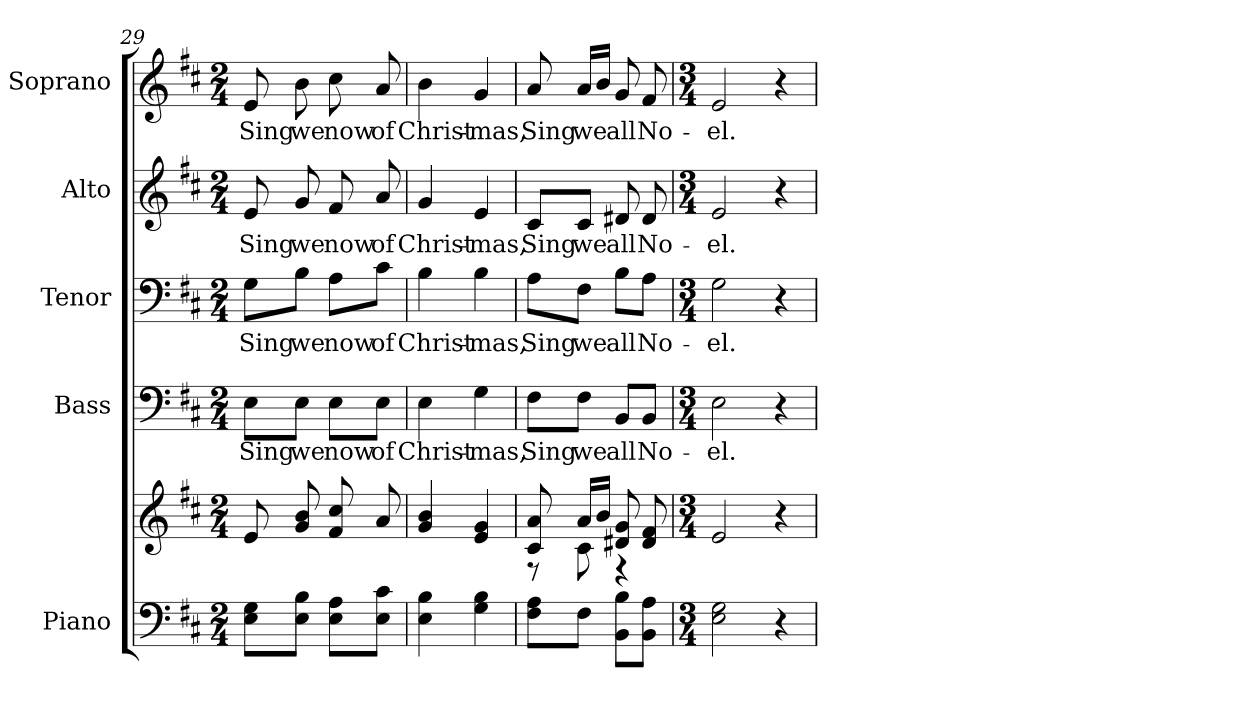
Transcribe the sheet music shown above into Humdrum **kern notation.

**kern	**kern	**kern	**text	**kern	**text	**kern	**text	**kern	**text
*part5	*part5	*part4	*part4	*part3	*part3	*part2	*part2	*part1	*part1
*staff6	*staff5	*staff4	*staff4	*staff3	*staff3	*staff2	*staff2	*staff1	*staff1
*I"Piano	*	*I"Bass	*	*I"Tenor	*	*I"Alto	*	*I"Soprano	*
*I'Pno.	*	*I'B.	*	*I'T.	*	*I'A.	*	*I'S.	*
!!LO:PB:g=z
*clefF4	*clefG2	*clefF4	*	*clefF4	*	*clefG2	*	*clefG2	*
*k[f#c#]	*k[f#c#]	*k[f#c#]	*	*k[f#c#]	*	*k[f#c#]	*	*k[f#c#]	*
*D:	*D:	*D:	*	*D:	*	*D:	*	*D:	*
*M2/4	*M2/4	*M2/4	*	*M2/4	*	*M2/4	*	*M2/4	*
=29	=29	=29	=29	=29	=29	=29	=29	=29	=29
!	!	!	!LO:LY:b:color=#000000	!	!	!	!	!	!
!	!	!	!	!	!LO:LY:b:color=#000000	!	!	!	!
!	!	!	!	!	!	!	!LO:LY:b:color=#000000	!	!
!	!	!	!	!	!	!	!	!	!LO:LY:b:color=#000000
8Ei\ 8Gi\L	8ei/	8Ei\L	Sing	8Gi\L	Sing	8ei/	Sing	8ei/	Sing
!	!	!	!LO:LY:b:color=#000000	!	!	!	!	!	!
!	!	!	!	!	!LO:LY:b:color=#000000	!	!	!	!
!	!	!	!	!	!	!	!LO:LY:b:color=#000000	!	!
!	!	!	!	!	!	!	!	!	!LO:LY:b:color=#000000
8Ei\ 8Bi\J	8gi/ 8bi	8Ei\J	we	8Bi\J	we	8gi/	we	8bi\	we
!	!	!	!LO:LY:b:color=#000000	!	!	!	!	!	!
!	!	!	!	!	!LO:LY:b:color=#000000	!	!	!	!
!	!	!	!	!	!	!	!LO:LY:b:color=#000000	!	!
!	!	!	!	!	!	!	!	!	!LO:LY:b:color=#000000
8Ei\ 8Ai\L	8f#i/ 8cc#i	8Ei\L	now	8Ai\L	now	8f#i/	now	8cc#i\	now
!	!	!	!LO:LY:b:color=#000000	!	!	!	!	!	!
!	!	!	!	!	!LO:LY:b:color=#000000	!	!	!	!
!	!	!	!	!	!	!	!LO:LY:b:color=#000000	!	!
!	!	!	!	!	!	!	!	!	!LO:LY:b:color=#000000
8Ei\ 8c#i\J	8ai/	8Ei\J	of	8c#i\J	of	8ai/	of	8ai/	of
=30	=30	=30	=30	=30	=30	=30	=30	=30	=30
!	!	!	!LO:LY:b:color=#000000	!	!	!	!	!	!
!	!	!	!	!	!LO:LY:b:color=#000000	!	!	!	!
!	!	!	!	!	!	!	!LO:LY:b:color=#000000	!	!
!	!	!	!	!	!	!	!	!	!LO:LY:b:color=#000000
4Ei\ 4Bi	4gi/ 4bi	4Ei\	Christ-	4Bi\	Christ-	4gi/	Christ-	4bi\	Christ-
!	!	!	!LO:LY:b:color=#000000	!	!	!	!	!	!
!	!	!	!	!	!LO:LY:b:color=#000000	!	!	!	!
!	!	!	!	!	!	!	!LO:LY:b:color=#000000	!	!
!	!	!	!	!	!	!	!	!	!LO:LY:b:color=#000000
4Gi\ 4Bi	4ei/ 4gi	4Gi\	-mas,	4Bi\	-mas,	4ei/	-mas,	4gi/	-mas,
!!LO:PB:g=z
=31	=31	=31	=31	=31	=31	=31	=31	=31	=31
*	*^	*	*	*	*	*	*	*	*
!	!	!	!	!LO:LY:b:color=#000000	!	!	!	!	!	!
!	!	!	!	!	!	!LO:LY:b:color=#000000	!	!	!	!
!	!	!	!	!	!	!	!	!LO:LY:b:color=#000000	!	!
!	!	!	!	!	!	!	!	!	!	!LO:LY:b:color=#000000
8F#i\ 8Ai\L	8c#i/ 8ai	8r	8F#i\L	Sing	8Ai\L	Sing	8c#i/L	Sing	8ai/	Sing
!	!	!	!	!LO:LY:b:color=#000000	!	!	!	!	!	!
!	!	!	!	!	!	!LO:LY:b:color=#000000	!	!	!	!
!	!	!	!	!	!	!	!	!LO:LY:b:color=#000000	!	!
!	!	!	!	!	!	!	!	!	!	!LO:LY:b:color=#000000
8F#i\J	16ai/LL	8c#i\	8F#i\J	we	8F#i\J	we	8c#i/J	we	16ai/LL	we
.	16bi/JJ	.	.	.	.	.	.	.	16bi/JJ	.
!	!	!	!	!LO:LY:b:color=#000000	!	!	!	!	!	!
!	!	!	!	!	!	!LO:LY:b:color=#000000	!	!	!	!
!	!	!	!	!	!	!	!	!LO:LY:b:color=#000000	!	!
!	!	!	!	!	!	!	!	!	!	!LO:LY:b:color=#000000
8BBi\ 8Bi\L	8d#Xi/ 8gi	4r	8BBi/L	all	8Bi\L	all	8d#Xi/	all	8gi/	all
!	!	!	!	!LO:LY:b:color=#000000	!	!	!	!	!	!
!	!	!	!	!	!	!LO:LY:b:color=#000000	!	!	!	!
!	!	!	!	!	!	!	!	!LO:LY:b:color=#000000	!	!
!	!	!	!	!	!	!	!	!	!	!LO:LY:b:color=#000000
8BBi\ 8Ai\J	8d#i/ 8f#i	.	8BBi/J	No-	8Ai\J	No-	8d#i/	No-	8f#i/	No-
*	*v	*v	*	*	*	*	*	*	*	*
=32	=32	=32	=32	=32	=32	=32	=32	=32	=32
*M3/4	*M3/4	*M3/4	*	*M3/4	*	*M3/4	*	*M3/4	*
!	!	!	!LO:LY:b:color=#000000	!	!	!	!	!	!
!	!	!	!	!	!LO:LY:b:color=#000000	!	!	!	!
!	!	!	!	!	!	!	!LO:LY:b:color=#000000	!	!
!	!	!	!	!	!	!	!	!	!LO:LY:b:color=#000000
2Ei\ 2Gi	2ei/	2Ei\	-el.	2Gi\	-el.	2ei/	-el.	2ei/	-el.
4r	4r	4r	.	4r	.	4r	.	4r	.
=	=	=	=	=	=	=	=	=	=
*-	*-	*-	*-	*-	*-	*-	*-	*-	*-
